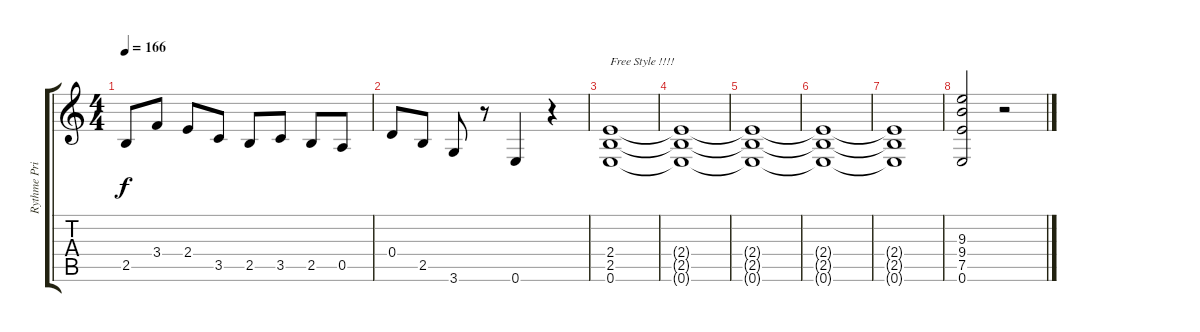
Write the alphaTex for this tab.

\track ("Rythme Principal" "Rythme Pri") {instrument distortionguitar}
\staff {score tabs}
\tuning (E4 B3 G3 D3 A2 E2) {hide}
\ts (4 4)
\tempo 166
\clef g2
\ks c
2.5.8{dy f} 3.4.8 2.4.8 3.5.8 2.5.8 3.5.8 2.5.8 0.5.8 |
0.4.8 2.5.8 3.6.8 r.8 0.6.4 r.4 |
(2.4 2.5 0.6).1{txt "Free Style !!!!"} |
(2.4{t} 2.5{t} 0.6{t}).1 |
(2.4{t} 2.5{t} 0.6{t}).1 |
(2.4{t} 2.5{t} 0.6{t}).1 |
(2.4{t} 2.5{t} 0.6{t}).1 |
(9.3 9.4 7.5 0.6).2 r.2
